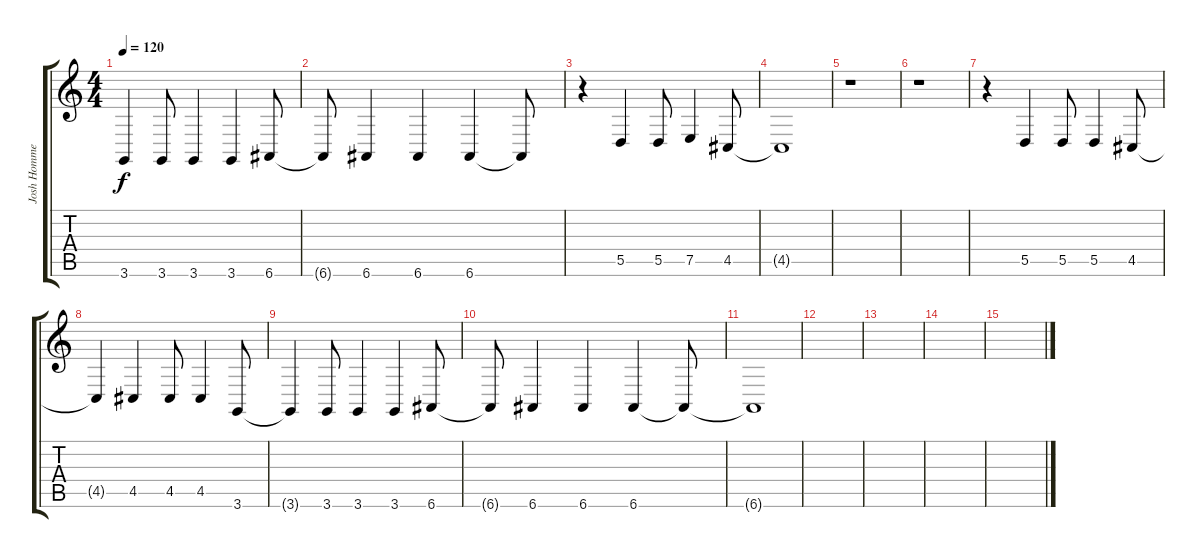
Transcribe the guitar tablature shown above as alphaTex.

\track ("Josh Homme Voice" "Josh Homme") {instrument tuba}
\staff {score tabs}
\tuning (E4 B3 G3 D3 A2 E2) {hide}
\ts (4 4)
\tempo 120
\clef g2
\ks c
3.6{t}.4{dy f} 3.6.8 3.6.4 3.6.4 6.6.8 |
6.6{t}.8 6.6.4 6.6.4 6.6.4 6.6{t}.8 |
r.4 5.5.4 5.5.8 7.5.4 4.5.8 |
4.5{t}.1 |
r.1 |
r.1 |
r.4 5.5.4 5.5.8 5.5.4 4.5.8 |
4.5{t}.4 4.5.4 4.5.8 4.5.4 3.6.8 |
3.6{t}.4 3.6.8 3.6.4{volume 0} 3.6.4 6.6.8 |
6.6{t}.8 6.6.4 6.6.4 6.6.4 6.6{t}.8 |
6.6{t}.1 |
|
|
|
\section ("" "")
